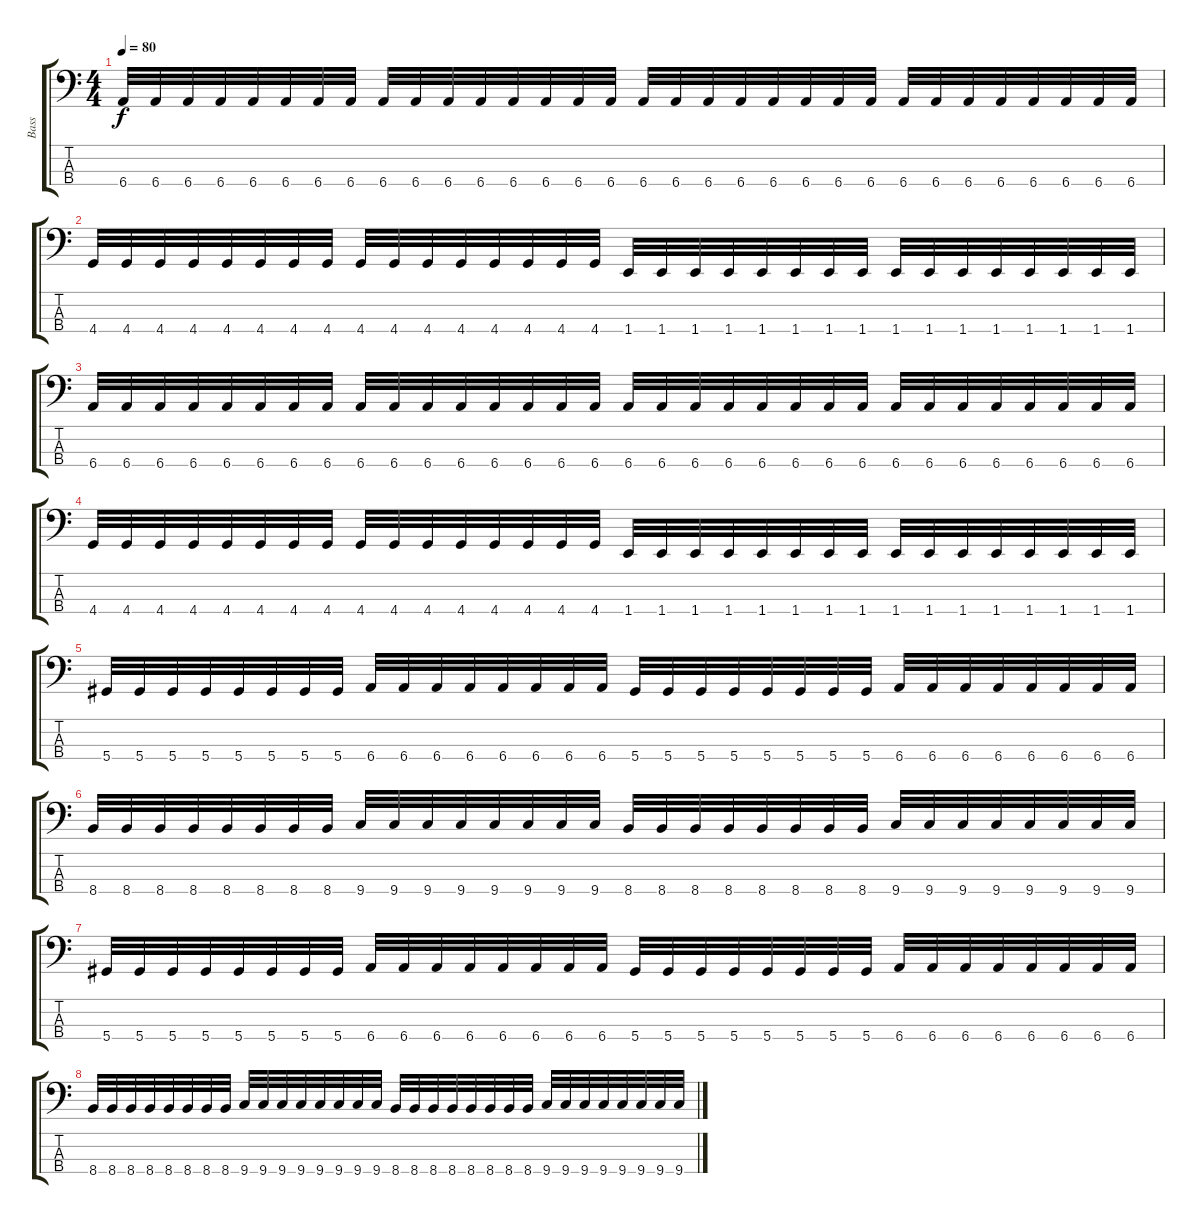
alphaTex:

\track ("Bass" "Bass") {instrument electricbassfinger}
\staff {score tabs}
\tuning (Gb2 Db2 Ab1 Eb1) {hide}
\ts (4 4)
\tempo 80
\clef f4
\ks c
6.4.32{dy f} 6.4.32 6.4.32 6.4.32 6.4.32 6.4.32 6.4.32 6.4.32 6.4.32 6.4.32 6.4.32 6.4.32 6.4.32 6.4.32 6.4.32 6.4.32 6.4.32 6.4.32 6.4.32 6.4.32 6.4.32 6.4.32 6.4.32 6.4.32 6.4.32 6.4.32 6.4.32 6.4.32 6.4.32 6.4.32 6.4.32 6.4.32 |
4.4.32 4.4.32 4.4.32 4.4.32 4.4.32 4.4.32 4.4.32 4.4.32 4.4.32 4.4.32 4.4.32 4.4.32 4.4.32 4.4.32 4.4.32 4.4.32 1.4.32 1.4.32 1.4.32 1.4.32 1.4.32 1.4.32 1.4.32 1.4.32 1.4.32 1.4.32 1.4.32 1.4.32 1.4.32 1.4.32 1.4.32 1.4.32 |
6.4.32 6.4.32 6.4.32 6.4.32 6.4.32 6.4.32 6.4.32 6.4.32 6.4.32 6.4.32 6.4.32 6.4.32 6.4.32 6.4.32 6.4.32 6.4.32 6.4.32 6.4.32 6.4.32 6.4.32 6.4.32 6.4.32 6.4.32 6.4.32 6.4.32 6.4.32 6.4.32 6.4.32 6.4.32 6.4.32 6.4.32 6.4.32 |
4.4.32 4.4.32 4.4.32 4.4.32 4.4.32 4.4.32 4.4.32 4.4.32 4.4.32 4.4.32 4.4.32 4.4.32 4.4.32 4.4.32 4.4.32 4.4.32 1.4.32 1.4.32 1.4.32 1.4.32 1.4.32 1.4.32 1.4.32 1.4.32 1.4.32 1.4.32 1.4.32 1.4.32 1.4.32 1.4.32 1.4.32 1.4.32 |
5.4.32 5.4.32 5.4.32 5.4.32 5.4.32 5.4.32 5.4.32 5.4.32 6.4.32 6.4.32 6.4.32 6.4.32 6.4.32 6.4.32 6.4.32 6.4.32 5.4.32 5.4.32 5.4.32 5.4.32 5.4.32 5.4.32 5.4.32 5.4.32 6.4.32 6.4.32 6.4.32 6.4.32 6.4.32 6.4.32 6.4.32 6.4.32 |
8.4.32 8.4.32 8.4.32 8.4.32 8.4.32 8.4.32 8.4.32 8.4.32 9.4.32 9.4.32 9.4.32 9.4.32 9.4.32 9.4.32 9.4.32 9.4.32 8.4.32 8.4.32 8.4.32 8.4.32 8.4.32 8.4.32 8.4.32 8.4.32 9.4.32 9.4.32 9.4.32 9.4.32 9.4.32 9.4.32 9.4.32 9.4.32 |
5.4.32 5.4.32 5.4.32 5.4.32 5.4.32 5.4.32 5.4.32 5.4.32 6.4.32 6.4.32 6.4.32 6.4.32 6.4.32 6.4.32 6.4.32 6.4.32 5.4.32 5.4.32 5.4.32 5.4.32 5.4.32 5.4.32 5.4.32 5.4.32 6.4.32 6.4.32 6.4.32 6.4.32 6.4.32 6.4.32 6.4.32 6.4.32 |
8.4.32 8.4.32 8.4.32 8.4.32 8.4.32 8.4.32 8.4.32 8.4.32 9.4.32 9.4.32 9.4.32 9.4.32 9.4.32 9.4.32 9.4.32 9.4.32 8.4.32 8.4.32 8.4.32 8.4.32 8.4.32 8.4.32 8.4.32 8.4.32 9.4.32 9.4.32 9.4.32 9.4.32 9.4.32 9.4.32 9.4.32 9.4.32
